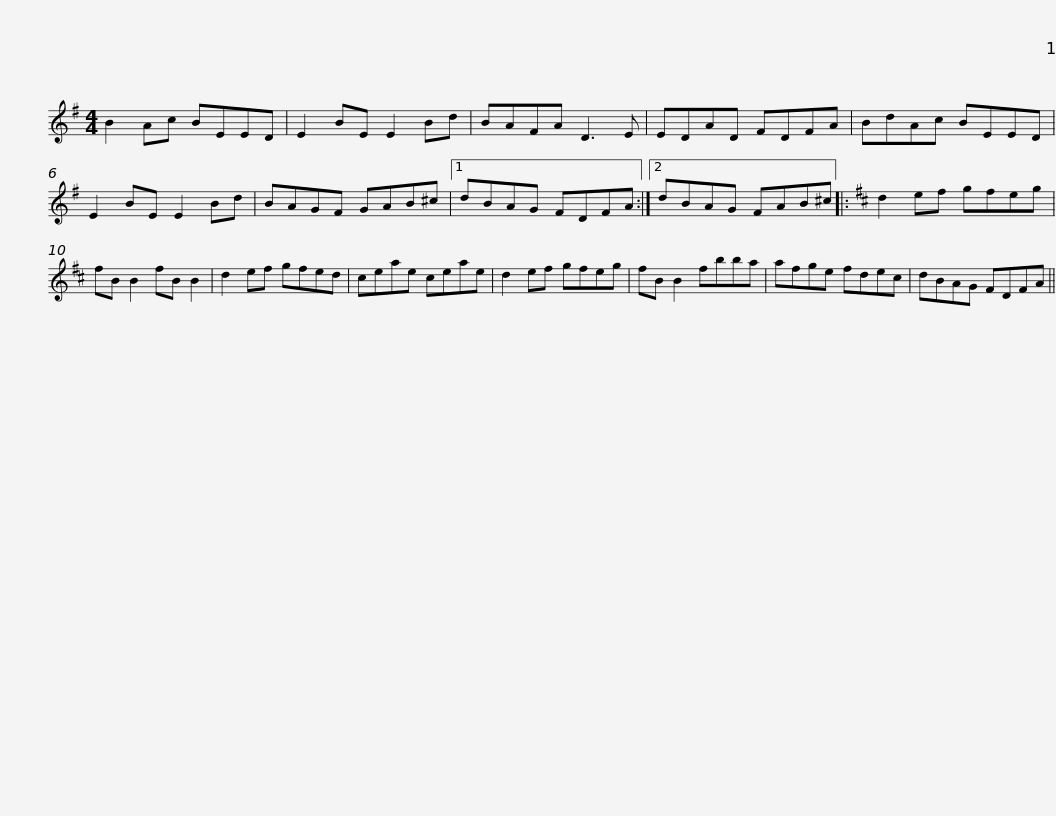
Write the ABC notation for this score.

X:1
L:1/8
M:4/4
I:linebreak $
K:Emin
V:1 treble
V:1
 B2 Ac BEED | E2 BE E2 Bd | BAFA D3 E | EDAD FDFA | BdAc BEED | %5
 E2 BE E2 Bd |$ BAGF GAB^c |1 dBAG FDFA :|2 dBAG FAB^c |:[K:D] d2 ef gfeg | %10
 fB B2 fB B2 |$ d2 ef gfed | ceae ceae | d2 ef gfeg | fB B2 fbba | %15
 afge fdec | dBAG FDFA || %17
